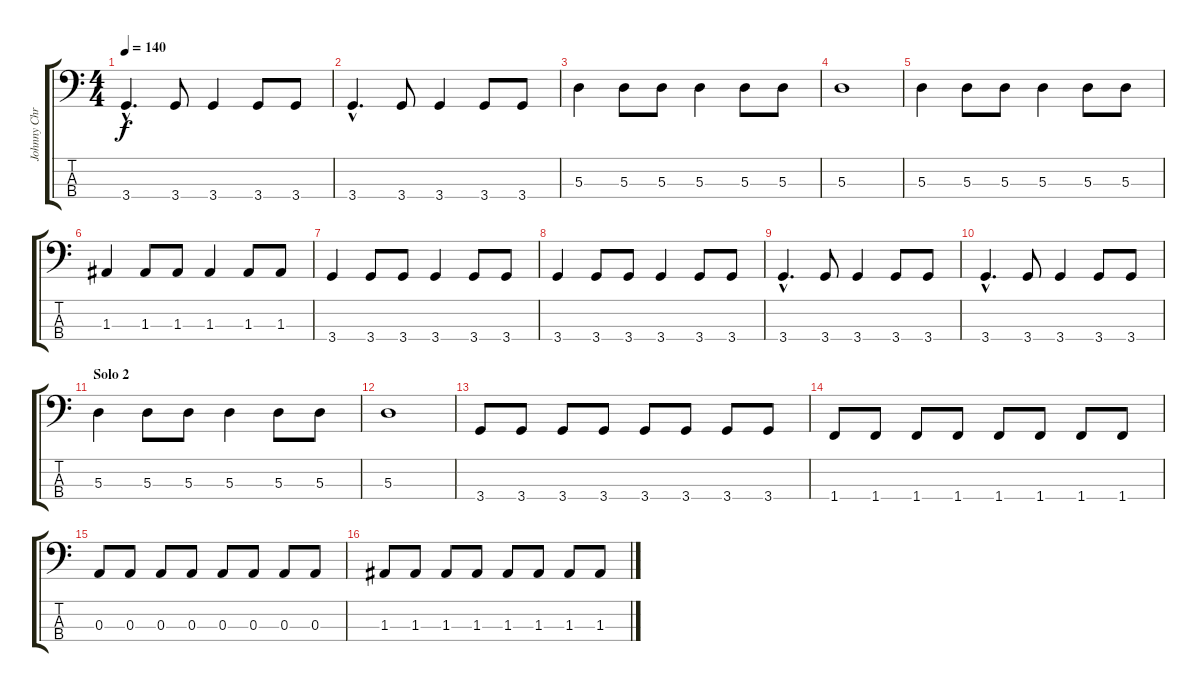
\track ("Johnny Christ" "Johnny Chr") {instrument electricbassfinger}
\staff {score tabs}
\tuning (G2 D2 A1 E1) {hide}
\ts (4 4)
\tempo 140
\clef f4
\ks c
3.4{hac}.4{d dy f} 3.4.8 3.4.4 3.4.8 3.4.8 |
3.4{hac}.4{d} 3.4.8 3.4.4 3.4.8 3.4.8 |
5.3.4 5.3.8 5.3.8 5.3.4 5.3.8 5.3.8 |
5.3.1 |
5.3.4 5.3.8 5.3.8 5.3.4 5.3.8 5.3.8 |
1.3.4 1.3.8 1.3.8 1.3.4 1.3.8 1.3.8 |
3.4.4 3.4.8 3.4.8 3.4.4 3.4.8 3.4.8 |
3.4.4 3.4.8 3.4.8 3.4.4 3.4.8 3.4.8 |
3.4{hac}.4{d} 3.4.8 3.4.4 3.4.8 3.4.8 |
3.4{hac}.4{d} 3.4.8 3.4.4 3.4.8 3.4.8 |
\section ("" "Solo 2")
5.3.4 5.3.8 5.3.8 5.3.4 5.3.8 5.3.8 |
5.3.1 |
3.4.8 3.4.8 3.4.8 3.4.8 3.4.8 3.4.8 3.4.8 3.4.8 |
1.4.8 1.4.8 1.4.8 1.4.8 1.4.8 1.4.8 1.4.8 1.4.8 |
0.3.8 0.3.8 0.3.8 0.3.8 0.3.8 0.3.8 0.3.8 0.3.8 |
1.3.8 1.3.8 1.3.8 1.3.8 1.3.8 1.3.8 1.3.8 1.3.8
